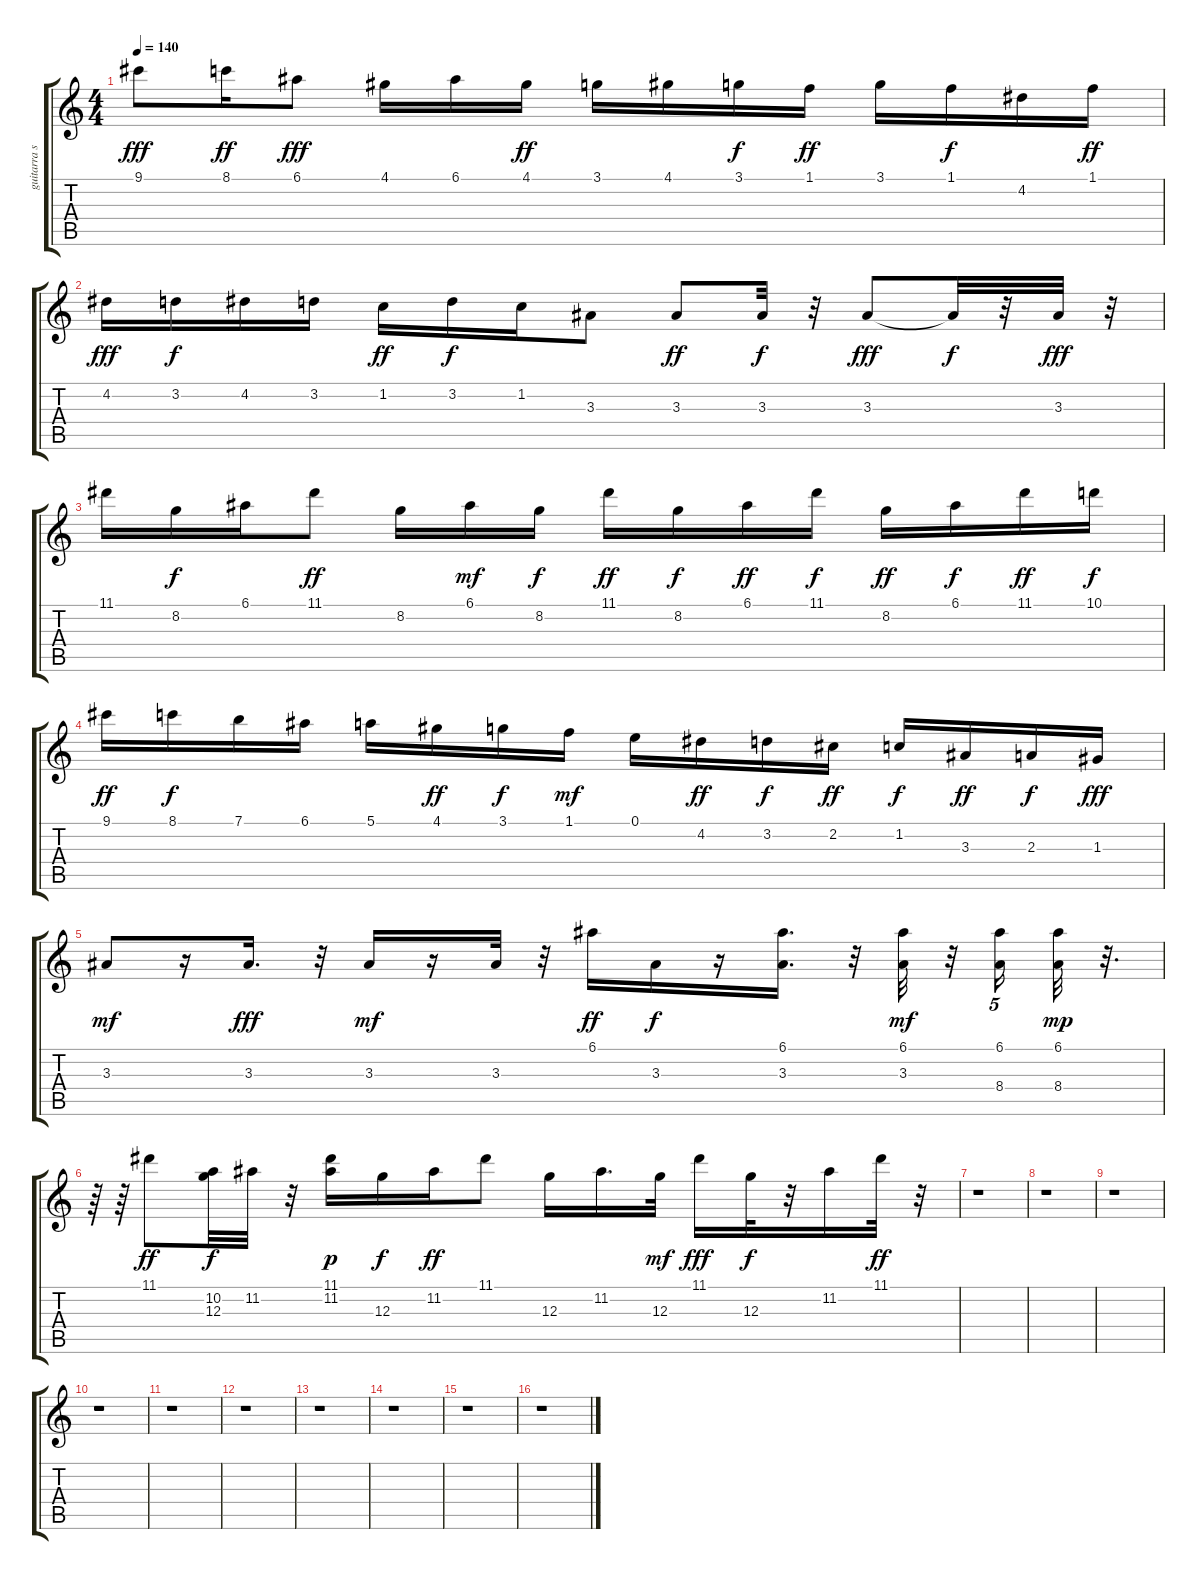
\track ("guitarra solo" "guitarra s") {instrument electricguitarjazz}
\staff {score tabs}
\tuning (E4 B3 G3 D3 A2 E2) {hide}
\ts (4 4)
\tempo 140
\clef g2
\ks c
9.1.8{dy fff} 8.1.16{dy ff} 6.1.8{dy fff} 4.1.16 6.1.16 4.1.16{dy ff} 3.1.16 4.1.16 3.1.16{dy f} 1.1.16{dy ff} 3.1.16 1.1.16{dy f} 4.2.16 1.1.16{dy ff} |
4.2.16{dy fff} 3.2.16{dy f} 4.2.16 3.2.16 1.2.16{dy ff} 3.2.16{dy f} 1.2.16 3.3.8 3.3.8{dy ff} 3.3.32{dy f} r.32 3.3.8{dy fff} 3.3{t}.32{dy f} r.32 3.3.32{dy fff} r.32 |
11.1.16 8.2.16{dy f} 6.1.16 11.1.8{dy ff} 8.2.16 6.1.16{dy mf} 8.2.16{dy f} 11.1.16{dy ff} 8.2.16{dy f} 6.1.16{dy ff} 11.1.16{dy f} 8.2.16{dy ff} 6.1.16{dy f} 11.1.16{dy ff} 10.1.16{dy f} |
9.1.16{dy ff} 8.1.16{dy f} 7.1.16 6.1.16 5.1.16 4.1.16{dy ff} 3.1.16{dy f} 1.1.16{dy mf} 0.1.16 4.2.16{dy ff} 3.2.16{dy f} 2.2.16{dy ff} 1.2.16{dy f} 3.3.16{dy ff} 2.3.16{dy f} 1.3.16{dy fff} |
3.3.8{dy mf} r.16 3.3.16{d dy fff} r.32 3.3.16{dy mf} r.16 3.3.32 r.32 6.1.16{dy ff} 3.3.16{dy f} r.16 (6.1 3.3).16{d} r.32 (6.1 3.3).32{dy mf} r.32 (6.1 8.4).16{tu (5 4)} (6.1 8.4).32{dy mp} r.32{d} |
r.64 r.64 11.1.8{dy ff} (10.2 12.3).32{dy f} 11.2.32 r.32 (11.1 11.2).16{dy p} 12.3.16{dy f} 11.2.16{dy ff} 11.1.8 12.3.16 11.2.16{d} 12.3.32{dy mf} 11.1.16{dy fff} 12.3.32{dy f} r.32 11.2.16 11.1.32{dy ff} r.32 |
r.1 |
r.1 |
r.1 |
r.1 |
r.1 |
r.1 |
r.1 |
r.1 |
r.1 |
r.1
